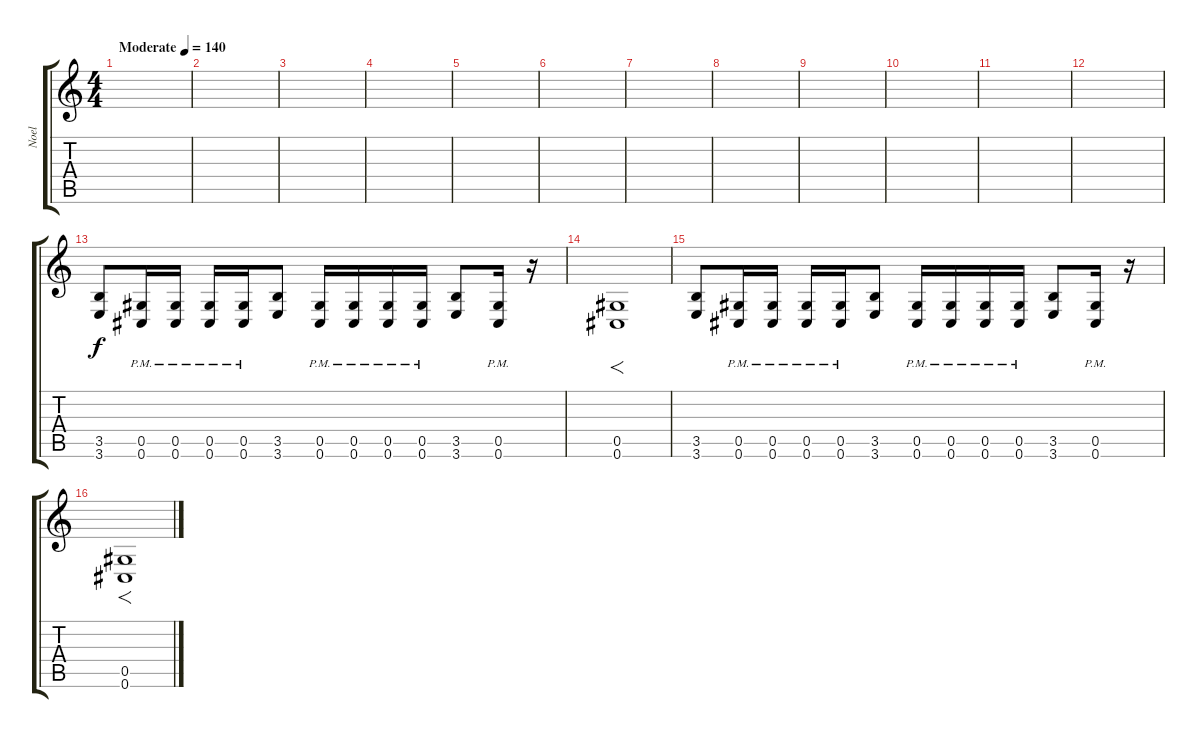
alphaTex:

\track ("Noel" "Noel") {instrument distortionguitar}
\staff {score tabs}
\tuning (Eb4 Bb3 Gb3 Db3 Ab2 Db2) {hide}
\ts (4 4)
\tempo (140 "Moderate")
\clef g2
\ks c
|
|
|
|
|
|
|
|
|
|
|
|
(3.5 3.6).8{balance 8} (0.5{pm} 0.6{pm}).16 (0.5{pm} 0.6{pm}).16 (0.5{pm} 0.6{pm}).16 (0.5{pm} 0.6{pm}).16 (3.5 3.6).8 (0.5{pm} 0.6{pm}).16 (0.5{pm} 0.6{pm}).16 (0.5{pm} 0.6{pm}).16 (0.5{pm} 0.6{pm}).16 (3.5 3.6).8 (0.5{pm} 0.6{pm}).16 r.16 |
(0.5 0.6).1{f} |
(3.5 3.6).8 (0.5{pm} 0.6{pm}).16 (0.5{pm} 0.6{pm}).16 (0.5{pm} 0.6{pm}).16 (0.5{pm} 0.6{pm}).16 (3.5 3.6).8 (0.5{pm} 0.6{pm}).16 (0.5{pm} 0.6{pm}).16 (0.5{pm} 0.6{pm}).16 (0.5{pm} 0.6{pm}).16 (3.5 3.6).8 (0.5{pm} 0.6{pm}).16 r.16 |
(0.5 0.6).1{f}
